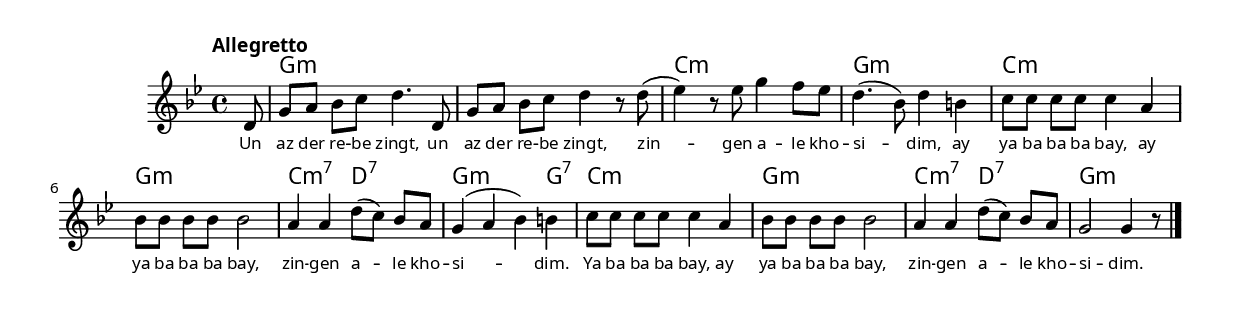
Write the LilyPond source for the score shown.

\version "2.18.2"
\language "english"
\include "../../../../templates/preamble.ly"

mel = \relative a {
    \partial 8 {d8} |
    g a bf c d4. d,8 |
    g a bf c d4 r8 d( |
    ef4) r8 ef g4 f8 ef |
    d4.( bf8) d4 b |
    c8 c c c c4 a |
    bf8 bf bf bf bf2 |
    a4 a d8( c) bf a |
    g4( a bf) b |
    c8 c c c c4 a |
    bf8 bf bf bf bf2 |
    a4 a d8( c) bf a |
    \end 7/8 g2 g4 r8
  }

acc = \chordmode {
  \partial 8 { s8 }
  g1:m |
  g:m |
  c:m |
  g:m |
  c:m |
  g:m |
  c2:m7 d:7 |
  g2.:m g4:7 |
  c1:m |
  g:m |
  c2:m7 d:7 |
  g8*7:m
  }

\score {
  <<
    \new ChordNames {
        \acc

        }
    \new Staff {
      \clef treble
      \key g \minor
      \time 4/4
      \tempo Allegretto
      \new Voice = "melody" {
        \mel
\bar "|."

        }
      }
    \new Lyrics \lyricsto "melody" {
      Un az der re -- be zingt,
un az der re -- be zingt, 
zin -- gen a -- le kho -- si -- dim,
ay ya ba ba ba bay,
ay ya ba ba ba bay,
zin -- gen a -- le kho -- si -- dim.
Ya ba ba ba bay,
ay ya ba ba ba bay,
zin -- gen a -- le kho -- si -- dim.

      }
    >>
  }
